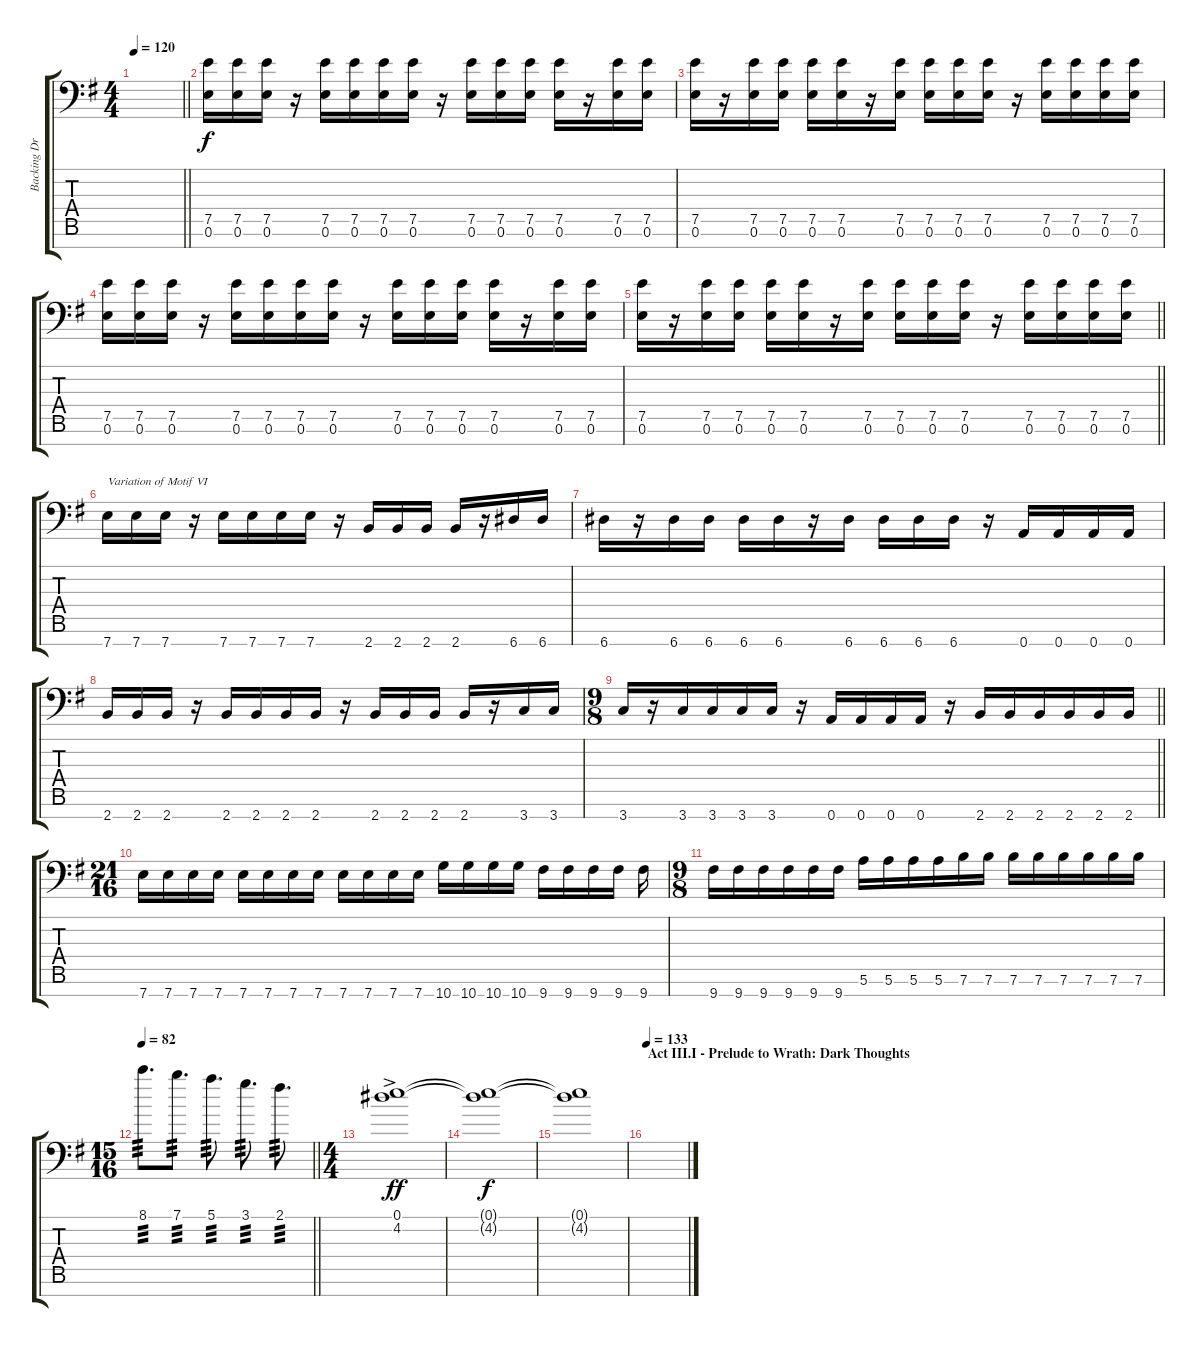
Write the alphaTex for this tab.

\track ("Backing Dropped A" "Backing Dr") {instrument distortionguitar}
\staff {score tabs}
\tuning (E4 B3 G3 D3 A2 E2 A1) {hide}
\ts (4 4)
\tempo 120
\clef f4
\barLineRight lightlight
\ks eminor
|
(7.5 0.6).16{instrument distortionguitar} (7.5 0.6).16 (7.5 0.6).16 r.16 (7.5 0.6).16 (7.5 0.6).16 (7.5 0.6).16 (7.5 0.6).16 r.16 (7.5 0.6).16 (7.5 0.6).16 (7.5 0.6).16 (7.5 0.6).16 r.16 (7.5 0.6).16 (7.5 0.6).16 |
(7.5 0.6).16 r.16 (7.5 0.6).16 (7.5 0.6).16 (7.5 0.6).16 (7.5 0.6).16 r.16 (7.5 0.6).16 (7.5 0.6).16 (7.5 0.6).16 (7.5 0.6).16 r.16 (7.5 0.6).16 (7.5 0.6).16 (7.5 0.6).16 (7.5 0.6).16 |
(7.5 0.6).16 (7.5 0.6).16 (7.5 0.6).16 r.16 (7.5 0.6).16 (7.5 0.6).16 (7.5 0.6).16 (7.5 0.6).16 r.16 (7.5 0.6).16 (7.5 0.6).16 (7.5 0.6).16 (7.5 0.6).16 r.16 (7.5 0.6).16 (7.5 0.6).16 |
\barLineRight lightlight
(7.5 0.6).16 r.16 (7.5 0.6).16 (7.5 0.6).16 (7.5 0.6).16 (7.5 0.6).16 r.16 (7.5 0.6).16 (7.5 0.6).16 (7.5 0.6).16 (7.5 0.6).16 r.16 (7.5 0.6).16 (7.5 0.6).16 (7.5 0.6).16 (7.5 0.6).16 |
\section ("" "")
7.7.16{txt "Variation of Motif VI"} 7.7.16 7.7.16 r.16 7.7.16 7.7.16 7.7.16 7.7.16 r.16 2.7.16 2.7.16 2.7.16 2.7.16 r.16 6.7.16 6.7.16 |
6.7.16 r.16 6.7.16 6.7.16 6.7.16 6.7.16 r.16 6.7.16 6.7.16 6.7.16 6.7.16 r.16 0.7.16 0.7.16 0.7.16 0.7.16 |
2.7.16 2.7.16 2.7.16 r.16 2.7.16 2.7.16 2.7.16 2.7.16 r.16 2.7.16 2.7.16 2.7.16 2.7.16 r.16 3.7.16 3.7.16 |
\ts (9 8)
\barLineRight lightlight
3.7.16 r.16 3.7.16 3.7.16 3.7.16 3.7.16 r.16 0.7.16 0.7.16 0.7.16 0.7.16 r.16 2.7.16 2.7.16 2.7.16 2.7.16 2.7.16 2.7.16 |
\ts (21 16)
7.7.16 7.7.16 7.7.16 7.7.16 7.7.16 7.7.16 7.7.16 7.7.16 7.7.16 7.7.16 7.7.16 7.7.16 10.7.16 10.7.16 10.7.16 10.7.16 9.7.16 9.7.16 9.7.16 9.7.16 9.7.16 |
\ts (9 8)
9.7.16 9.7.16 9.7.16 9.7.16 9.7.16 9.7.16 5.6.16 5.6.16 5.6.16 5.6.16 7.6.16 7.6.16 7.6.16 7.6.16 7.6.16 7.6.16 7.6.16 7.6.16 |
\ts (15 16)
\tempo 82
\barLineRight lightlight
8.1.8{d tp 3} 7.1.8{d tp 3} 5.1.8{d tp 3} 3.1.8{d tp 3} 2.1.8{d tp 3} |
\ts (4 4)
(0.1{ac} 4.2).1{dy ff} |
(0.1{t} 4.2{t}).1{dy f} |
(0.1{t} 4.2{t}).1 |
\section ("" "Act III.I - Prelude to Wrath: Dark Thoughts")
\tempo 133
